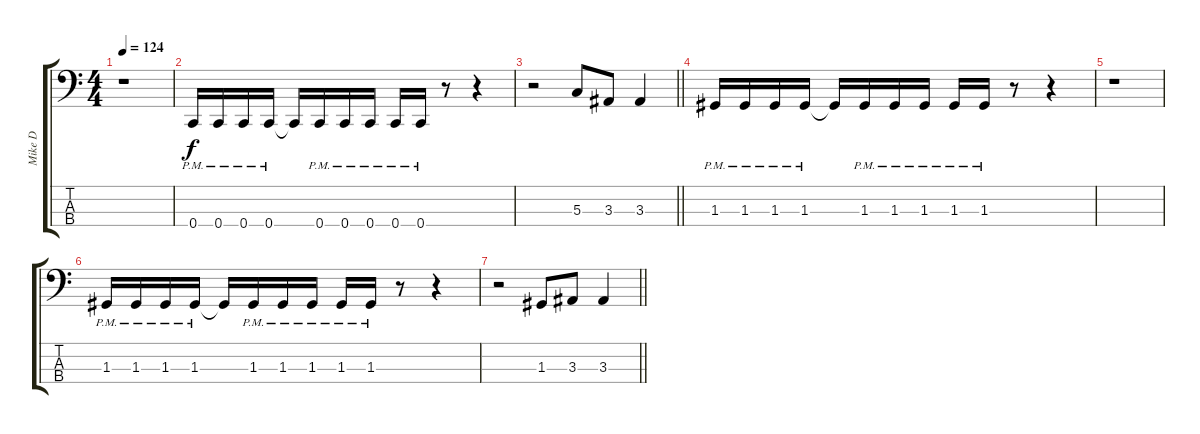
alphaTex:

\track ("Mike D" "Mike D") {instrument electricbasspick}
\staff {score tabs}
\tuning (F2 C2 G1 C1) {hide}
\ts (4 4)
\tempo 124
\clef f4
\ks c
r.1{dy f} |
0.4{pm}.16 0.4{pm}.16 0.4{pm}.16 0.4{pm}.16 0.4{t}.16 0.4{pm}.16 0.4{pm}.16 0.4{pm}.16 0.4{pm}.16 0.4{pm}.16 r.8 r.4 |
\barLineRight lightlight
r.2 5.3.8 3.3.8 3.3.4 |
1.3{pm}.16 1.3{pm}.16 1.3{pm}.16 1.3{pm}.16 1.3{t}.16 1.3{pm}.16 1.3{pm}.16 1.3{pm}.16 1.3{pm}.16 1.3{pm}.16 r.8 r.4 |
r.1 |
1.3{pm}.16 1.3{pm}.16 1.3{pm}.16 1.3{pm}.16 1.3{t}.16 1.3{pm}.16 1.3{pm}.16 1.3{pm}.16 1.3{pm}.16 1.3{pm}.16 r.8 r.4 |
\barLineRight lightlight
r.2 1.3.8 3.3.8 3.3.4
